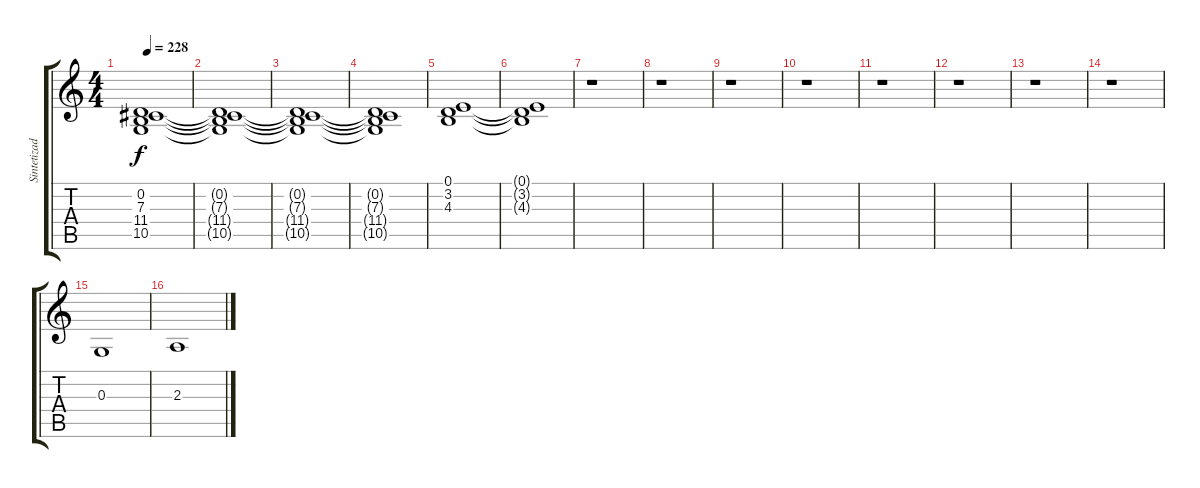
\track ("Sintetizador" "Sintetizad") {instrument synthstrings2}
\staff {score tabs}
\tuning (E4 B3 G3 D3 A2 E2) {hide}
\ts (4 4)
\tempo 228
\clef g2
\ks c
(0.2{t} 7.3{t} 11.4{t} 10.5{t}).1{dy f} |
(0.2{t} 7.3{t} 11.4{t} 10.5{t}).1 |
(0.2{t} 7.3{t} 11.4{t} 10.5{t}).1 |
(0.2{t} 7.3{t} 11.4{t} 10.5{t}).1 |
(0.1 3.2 4.3).1 |
(0.1{t} 3.2{t} 4.3{t}).1 |
r.1 |
r.1 |
r.1 |
r.1 |
r.1 |
r.1 |
r.1 |
r.1 |
0.3.1 |
2.3.1
